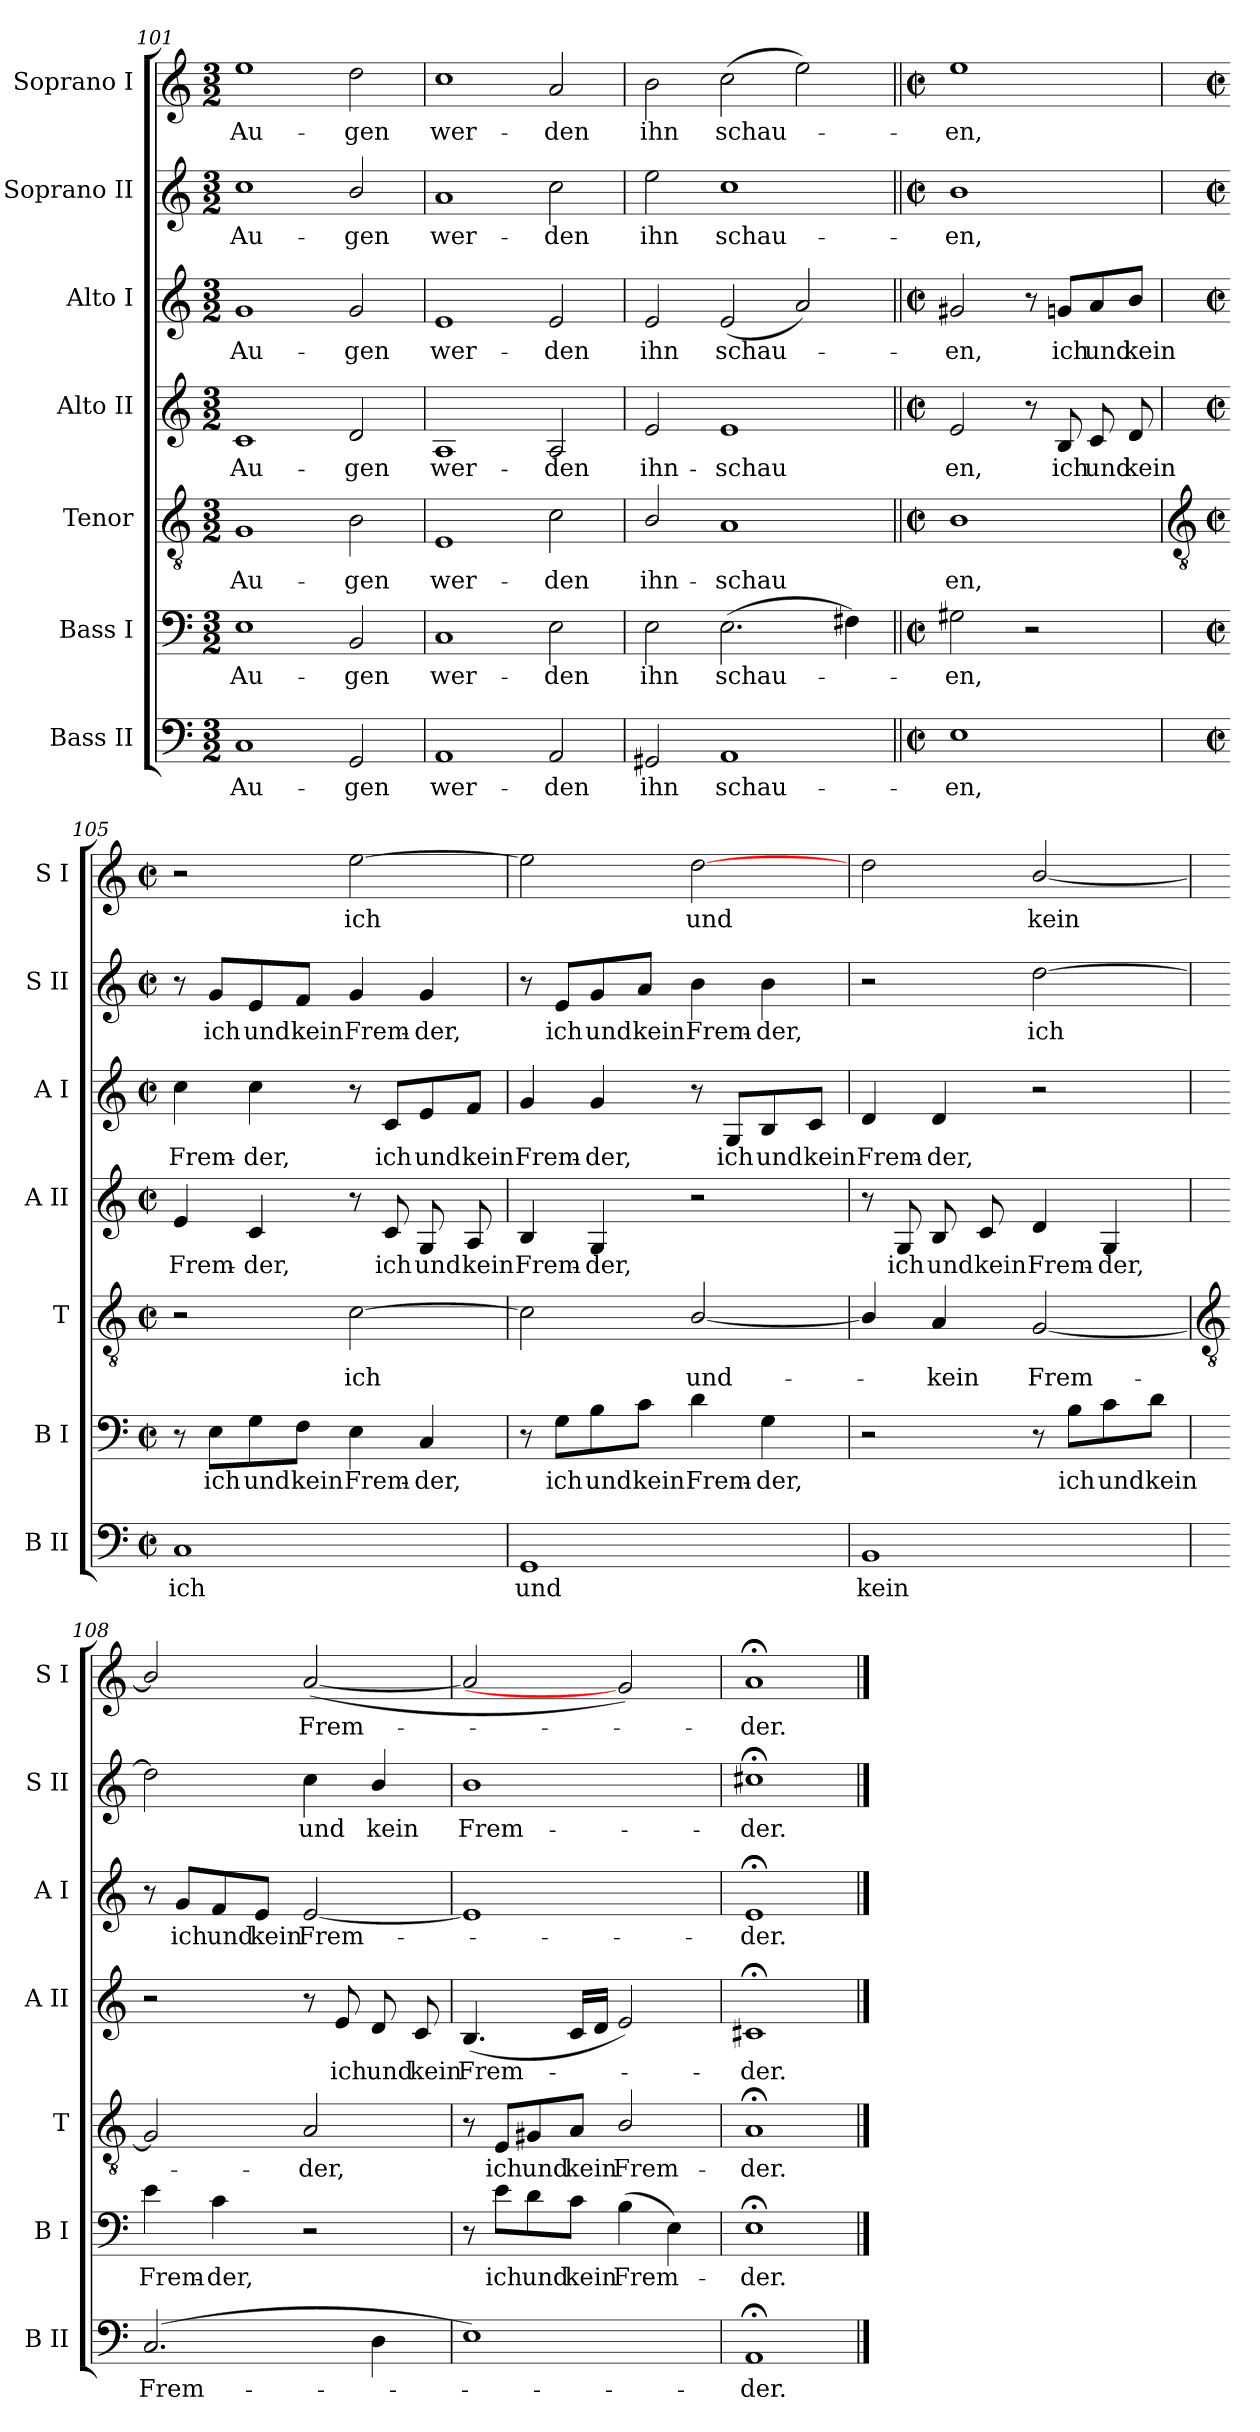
**kern	**text	**kern	**text	**kern	**text	**kern	**text	**kern	**text	**kern	**text	**kern	**text
*part7	*part7	*part6	*part6	*part5	*part5	*part4	*part4	*part3	*part3	*part2	*part2	*part1	*part1
*staff7	*staff7	*staff6	*staff6	*staff5	*staff5	*staff4	*staff4	*staff3	*staff3	*staff2	*staff2	*staff1	*staff1
*I"Bass II	*	*I"Bass I	*	*I"Tenor	*	*I"Alto II	*	*I"Alto I	*	*I"Soprano II	*	*I"Soprano I	*
*I'B II	*	*I'B I	*	*I'T	*	*I'A II	*	*I'A I	*	*I'S II	*	*I'S I	*
*clefF4	*	*clefF4	*	*clefGv2	*	*clefG2	*	*clefG2	*	*clefG2	*	*clefG2	*
*k[]	*	*k[]	*	*k[]	*	*k[]	*	*k[]	*	*k[]	*	*k[]	*
*C:	*	*C:	*	*C:	*	*C:	*	*C:	*	*C:	*	*C:	*
*M3/2	*	*M3/2	*	*M3/2	*	*M3/2	*	*M3/2	*	*M3/2	*	*M3/2	*
=101	=101	=101	=101	=101	=101	=101	=101	=101	=101	=101	=101	=101	=101
!	!LO:LY:b	!	!LO:LY:b	!	!LO:LY:b	!	!LO:LY:b	!	!LO:LY:b	!	!LO:LY:b	!	!LO:LY:b
1C	Au-	1E	Au-	1G	Au-	1c	Au-	1g	Au-	1cc	Au-	1ee	Au-
!	!LO:LY:b	!	!LO:LY:b	!	!LO:LY:b	!	!LO:LY:b	!	!LO:LY:b	!	!LO:LY:b	!	!LO:LY:b
2GG	-gen	2BB	-gen	2B	-gen	2d	-gen	2g	-gen	2b/	-gen	2dd	-gen
=102	=102	=102	=102	=102	=102	=102	=102	=102	=102	=102	=102	=102	=102
!	!LO:LY:b	!	!LO:LY:b	!	!LO:LY:b	!	!LO:LY:b	!	!LO:LY:b	!	!LO:LY:b	!	!LO:LY:b
1AA	wer-	1C	wer-	1E	wer-	1A	wer-	1e	wer-	1a	wer-	1cc	wer-
!	!LO:LY:b	!	!LO:LY:b	!	!LO:LY:b	!	!LO:LY:b	!	!LO:LY:b	!	!LO:LY:b	!	!LO:LY:b
2AA	-den	2E	-den	2c	-den	2A	-den	2e	-den	2cc	-den	2a	-den
=103	=103	=103	=103	=103	=103	=103	=103	=103	=103	=103	=103	=103	=103
!	!LO:LY:b	!	!LO:LY:b	!	!LO:LY:b	!	!LO:LY:b	!	!LO:LY:b	!	!LO:LY:b	!	!LO:LY:b
2GG#X	ihn	2E	ihn	2B/	ihn-	2e	ihn-	2e	ihn	2ee	ihn	2b	ihn
!	!LO:LY:b	!	!LO:LY:b	!	!LO:LY:b	!	!LO:LY:b	!	!LO:LY:b	!	!LO:LY:b	!	!LO:LY:b
1AA	schau-	(>2.E	schau-	1A	-schau	1e	-schau	(<2e	schau-	1cc	schau-	(>2cc	schau-
.	.	.	.	.	.	.	.	2a)	.	.	.	2ee)	.
.	.	4F#X)	.	.	.	.	.	.	.	.	.	.	.
=104||	=104||	=104||	=104||	=104||	=104||	=104||	=104||	=104||	=104||	=104||	=104||	=104||	=104||
*M2/2	*	*M2/2	*	*M2/2	*	*M2/2	*	*M2/2	*	*M2/2	*	*M2/2	*
*met(c|)	*	*met(c|)	*	*met(c|)	*	*met(c|)	*	*met(c|)	*	*met(c|)	*	*met(c|)	*
!	!LO:LY:b	!	!LO:LY:b	!	!LO:LY:b	!	!LO:LY:b	!	!LO:LY:b	!	!LO:LY:b	!	!LO:LY:b
1E	-en,	2G#X	en,	1B	en,	2e	en,	2g#X	en,	1b	-en,	1ee	en,
.	.	2r	.	.	.	8r	.	8r	.	.	.	.	.
!	!	!	!	!	!	!	!LO:LY:b	!	!LO:LY:b	!	!	!	!
.	.	.	.	.	.	8B	ich	8gn/L	ich	.	.	.	.
!	!	!	!	!	!	!	!LO:LY:b	!	!LO:LY:b	!	!	!	!
.	.	.	.	.	.	8c	und	8a/	und	.	.	.	.
!	!	!	!	!	!	!	!LO:LY:b	!	!LO:LY:b	!	!	!	!
.	.	.	.	.	.	8d	kein	8b/J	kein	.	.	.	.
!!LO:LB:g=z
=105	=105	=105	=105	=105	=105	=105	=105	=105	=105	=105	=105	=105	=105
*	*	*	*	*clefGv2	*	*	*	*	*	*	*	*	*
*M2/2	*	*M2/2	*	*M2/2	*	*M2/2	*	*M2/2	*	*M2/2	*	*M2/2	*
*met(c|)	*	*met(c|)	*	*met(c|)	*	*met(c|)	*	*met(c|)	*	*met(c|)	*	*met(c|)	*
!	!LO:LY:b	!	!	!	!	!	!LO:LY:b	!	!LO:LY:b	!	!	!	!
1C	ich	8r	.	2r	.	4e	Frem-	4cc	Frem-	8r	.	2r	.
!	!	!	!LO:LY:b	!	!	!	!	!	!	!	!LO:LY:b	!	!
.	.	8E\L	ich	.	.	.	.	.	.	8g/L	ich	.	.
!	!	!	!LO:LY:b	!	!	!	!LO:LY:b	!	!LO:LY:b	!	!LO:LY:b	!	!
.	.	8G\	und	.	.	4c	-der,	4cc	-der,	8e/	und	.	.
!	!	!	!LO:LY:b	!	!	!	!	!	!	!	!LO:LY:b	!	!
.	.	8F\J	kein	.	.	.	.	.	.	8f/J	kein	.	.
!	!	!	!LO:LY:b	!	!LO:LY:b	!	!	!	!	!	!LO:LY:b	!	!LO:LY:b
.	.	4E	Frem-	[2c	ich	8r	.	8r	.	4g	Frem-	[2ee	ich
!	!	!	!	!	!	!	!LO:LY:b	!	!LO:LY:b	!	!	!	!
.	.	.	.	.	.	8c	ich	8c/L	ich	.	.	.	.
!	!	!	!LO:LY:b	!	!	!	!LO:LY:b	!	!LO:LY:b	!	!LO:LY:b	!	!
.	.	4C	-der,	.	.	8G	und	8e/	und	4g	-der,	.	.
!	!	!	!	!	!	!	!LO:LY:b	!	!LO:LY:b	!	!	!	!
.	.	.	.	.	.	8A	kein	8f/J	kein	.	.	.	.
=106	=106	=106	=106	=106	=106	=106	=106	=106	=106	=106	=106	=106	=106
!	!LO:LY:b	!	!	!	!	!	!LO:LY:b	!	!LO:LY:b	!	!	!	!
1GG	und	8r	.	2c]	.	4B	Frem-	4g	Frem-	8r	.	2ee]	.
!	!	!	!LO:LY:b	!	!	!	!	!	!	!	!LO:LY:b	!	!
.	.	8G\L	ich	.	.	.	.	.	.	8e/L	ich	.	.
!	!	!	!LO:LY:b	!	!	!	!LO:LY:b	!	!LO:LY:b	!	!LO:LY:b	!	!
.	.	8B\	und	.	.	4G	-der,	4g	-der,	8g/	und	.	.
!	!	!	!LO:LY:b	!	!	!	!	!	!	!	!LO:LY:b	!	!
.	.	8c\J	kein	.	.	.	.	.	.	8a/J	kein	.	.
!	!	!	!LO:LY:b	!	!LO:LY:b	!	!	!	!	!	!LO:LY:b	!	!LO:LY:b
.	.	4d	Frem-	[2B/	und-	2r	.	8r	.	4b	Frem-	[2dd	und
!	!	!	!	!	!	!	!	!	!LO:LY:b	!	!	!	!
.	.	.	.	.	.	.	.	8G/L	ich	.	.	.	.
!	!	!	!LO:LY:b	!	!	!	!	!	!LO:LY:b	!	!LO:LY:b	!	!
.	.	4G	-der,	.	.	.	.	8B/	und	4b	-der,	.	.
!	!	!	!	!	!	!	!	!	!LO:LY:b	!	!	!	!
.	.	.	.	.	.	.	.	8c/J	kein	.	.	.	.
=107	=107	=107	=107	=107	=107	=107	=107	=107	=107	=107	=107	=107	=107
!	!LO:LY:b	!	!	!	!	!	!	!	!LO:LY:b	!	!	!	!
1BB	kein	2r	.	4B/]	.	8r	.	4d	Frem-	2r	.	2dd	.
!	!	!	!	!	!	!	!LO:LY:b	!	!	!	!	!	!
.	.	.	.	.	.	8G	ich	.	.	.	.	.	.
!	!	!	!	!	!LO:LY:b	!	!LO:LY:b	!	!LO:LY:b	!	!	!	!
.	.	.	.	4A	kein	8B	und	4d	-der,	.	.	.	.
!	!	!	!	!	!	!	!LO:LY:b	!	!	!	!	!	!
.	.	.	.	.	.	8c	kein	.	.	.	.	.	.
!	!	!	!	!	!LO:LY:b	!	!LO:LY:b	!	!	!	!LO:LY:b	!	!LO:LY:b
.	.	8r	.	[2G	Frem-	4d	Frem-	2r	.	[2dd	ich	[2b/	kein
!	!	!	!LO:LY:b	!	!	!	!	!	!	!	!	!	!
.	.	8B\L	ich	.	.	.	.	.	.	.	.	.	.
!	!	!	!LO:LY:b	!	!	!	!LO:LY:b	!	!	!	!	!	!
.	.	8c\	und	.	.	4G	-der,	.	.	.	.	.	.
!	!	!	!LO:LY:b	!	!	!	!	!	!	!	!	!	!
.	.	8d\J	kein	.	.	.	.	.	.	.	.	.	.
!!LO:LB:g=z
=108	=108	=108	=108	=108	=108	=108	=108	=108	=108	=108	=108	=108	=108
*	*	*	*	*clefGv2	*	*	*	*	*	*	*	*	*
!	!LO:LY:b	!	!LO:LY:b	!	!	!	!	!	!	!	!	!	!
(>2.C	Frem-	4e	Frem-	2G]	.	2r	.	8r	.	2dd]	.	2b/]	.
!	!	!	!	!	!	!	!	!	!LO:LY:b	!	!	!	!
.	.	.	.	.	.	.	.	8g/L	ich	.	.	.	.
!	!	!	!LO:LY:b	!	!	!	!	!	!LO:LY:b	!	!	!	!
.	.	4c	-der,	.	.	.	.	8f/	und	.	.	.	.
!	!	!	!	!	!	!	!	!	!LO:LY:b	!	!	!	!
.	.	.	.	.	.	.	.	8e/J	kein	.	.	.	.
!	!	!	!	!	!LO:LY:b	!	!	!	!LO:LY:b	!	!LO:LY:b	!	!LO:LY:b
.	.	2r	.	2A	der,	8r	.	[2e	Frem-	4cc	und	(<[2a	Frem-
!	!	!	!	!	!	!	!LO:LY:b	!	!	!	!	!	!
.	.	.	.	.	.	8e	ich	.	.	.	.	.	.
!	!	!	!	!	!	!	!LO:LY:b	!	!	!	!LO:LY:b	!	!
4D	.	.	.	.	.	8d	und	.	.	4b/	kein	.	.
!	!	!	!	!	!	!	!LO:LY:b	!	!	!	!	!	!
.	.	.	.	.	.	8c	kein	.	.	.	.	.	.
=109	=109	=109	=109	=109	=109	=109	=109	=109	=109	=109	=109	=109	=109
!	!	!	!	!	!	!	!LO:LY:b	!	!	!	!LO:LY:b	!	!
1E)	.	8r	.	8r	.	(<4.B	Frem-	1e]	.	1b	Frem-	2a]	.
!	!	!	!LO:LY:b	!	!LO:LY:b	!	!	!	!	!	!	!	!
.	.	8e\L	ich	8E/L	ich	.	.	.	.	.	.	.	.
!	!	!	!LO:LY:b	!	!LO:LY:b	!	!	!	!	!	!	!	!
.	.	8d\	und	8G#X/	und	.	.	.	.	.	.	.	.
!	!	!	!LO:LY:b	!	!LO:LY:b	!	!	!	!	!	!	!	!
.	.	8c\J	kein	8A/J	kein	16cLL	.	.	.	.	.	.	.
.	.	.	.	.	.	16dJJ	.	.	.	.	.	.	.
!	!	!	!LO:LY:b	!	!LO:LY:b	!	!	!	!	!	!	!	!
.	.	(>4B	Frem-	2B/	Frem-	2e)	.	.	.	.	.	2g#])	.
.	.	4E)	.	.	.	.	.	.	.	.	.	.	.
=110	=110	=110	=110	=110	=110	=110	=110	=110	=110	=110	=110	=110	=110
!	!LO:LY:b	!	!LO:LY:b	!	!LO:LY:b	!	!LO:LY:b	!	!LO:LY:b	!	!LO:LY:b	!	!LO:LY:b
1AA;<	der.	1E;<	der.	1A;<	-der.	1c#X;<	der.	1e;<	der.	1cc#X;<	-der.	1a;<	der.
==	==	==	==	==	==	==	==	==	==	==	==	==	==
*-	*-	*-	*-	*-	*-	*-	*-	*-	*-	*-	*-	*-	*-
